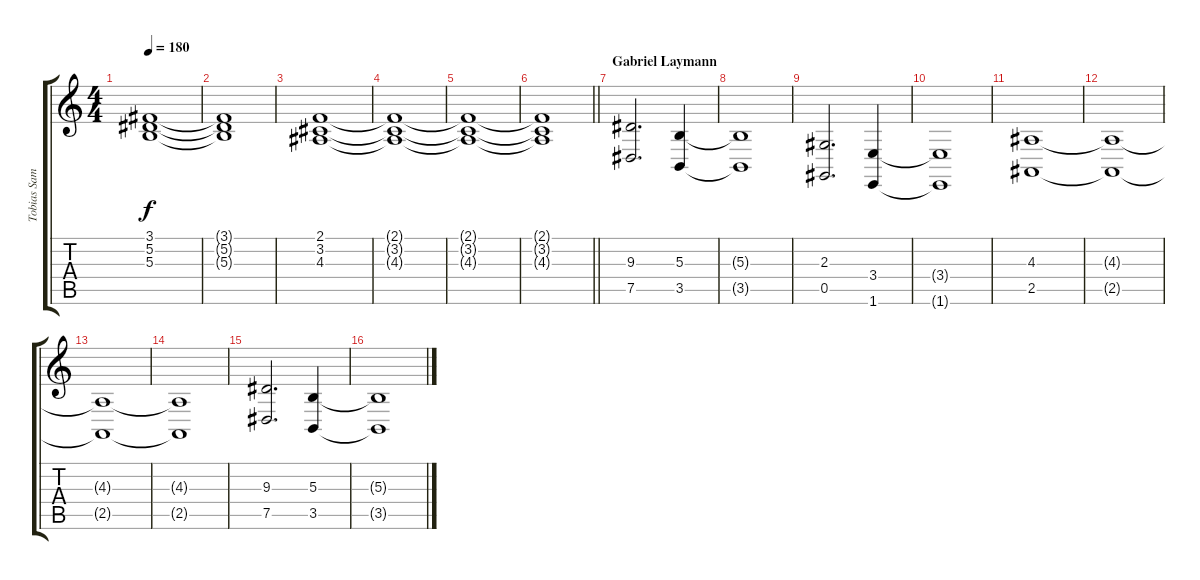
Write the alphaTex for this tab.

\track ("Tobias Sammet (keyboard)" "Tobias Sam") {instrument choiraahs}
\staff {score tabs}
\tuning (Eb4 Bb3 Gb3 Db3 Ab2 Eb2) {hide}
\ts (4 4)
\tempo 180
\clef g2
\ks c
(3.1 5.2 5.3).1{dy f} |
(3.1{t} 5.2{t} 5.3{t}).1 |
(2.1 3.2 4.3).1 |
(2.1{t} 3.2{t} 4.3{t}).1 |
(2.1{t} 3.2{t} 4.3{t}).1 |
\barLineRight lightlight
(2.1{t} 3.2{t} 4.3{t}).1 |
\section ("" "Gabriel Laymann")
(9.3 7.5).2{d volume 10 instrument choiraahs} (5.3 3.5).4 |
(5.3{t} 3.5{t}).1 |
(2.3 0.5).2{d} (3.4 1.6).4 |
(3.4{t} 1.6{t}).1 |
(4.3 2.5).1 |
(4.3{t} 2.5{t}).1 |
(4.3{t} 2.5{t}).1 |
(4.3{t} 2.5{t}).1 |
(9.3 7.5).2{d volume 10 instrument choiraahs} (5.3 3.5).4 |
(5.3{t} 3.5{t}).1
